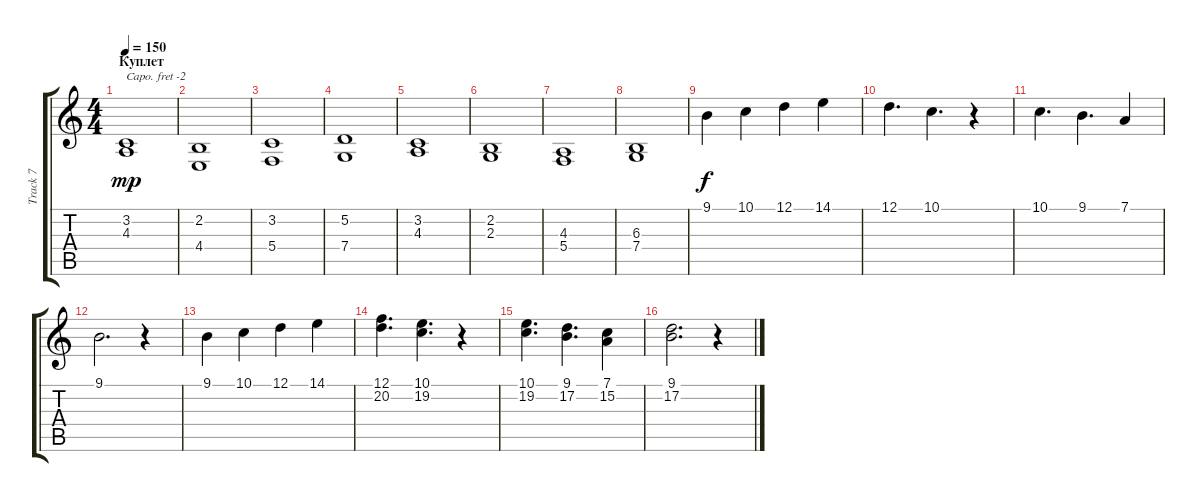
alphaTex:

\track ("Track 7" "Track 7") {instrument violin}
\staff {score tabs}
\capo -2
\tuning (E4 B3 G3 D3 A2 E2) {hide}
\ts (4 4)
\section ("" "Куплет")
\tempo 150
\clef g2
\ks c
(3.2 4.3).1{dy mp} |
(2.2 4.4).1 |
(3.2 5.4).1 |
(5.2 7.4).1 |
(3.2 4.3).1 |
(2.2 2.3).1 |
(4.3 5.4).1 |
(6.3 7.4).1 |
9.1.4{dy f} 10.1.4 12.1.4 14.1.4 |
12.1.4{d} 10.1.4{d} r.4 |
10.1.4{d} 9.1.4{d} 7.1.4 |
9.1.2{d} r.4 |
9.1.4 10.1.4 12.1.4 14.1.4 |
(12.1 20.2).4{d} (10.1 19.2).4{d} r.4 |
(10.1 19.2).4{d} (9.1 17.2).4{d} (7.1 15.2).4 |
(9.1 17.2).2{d} r.4
